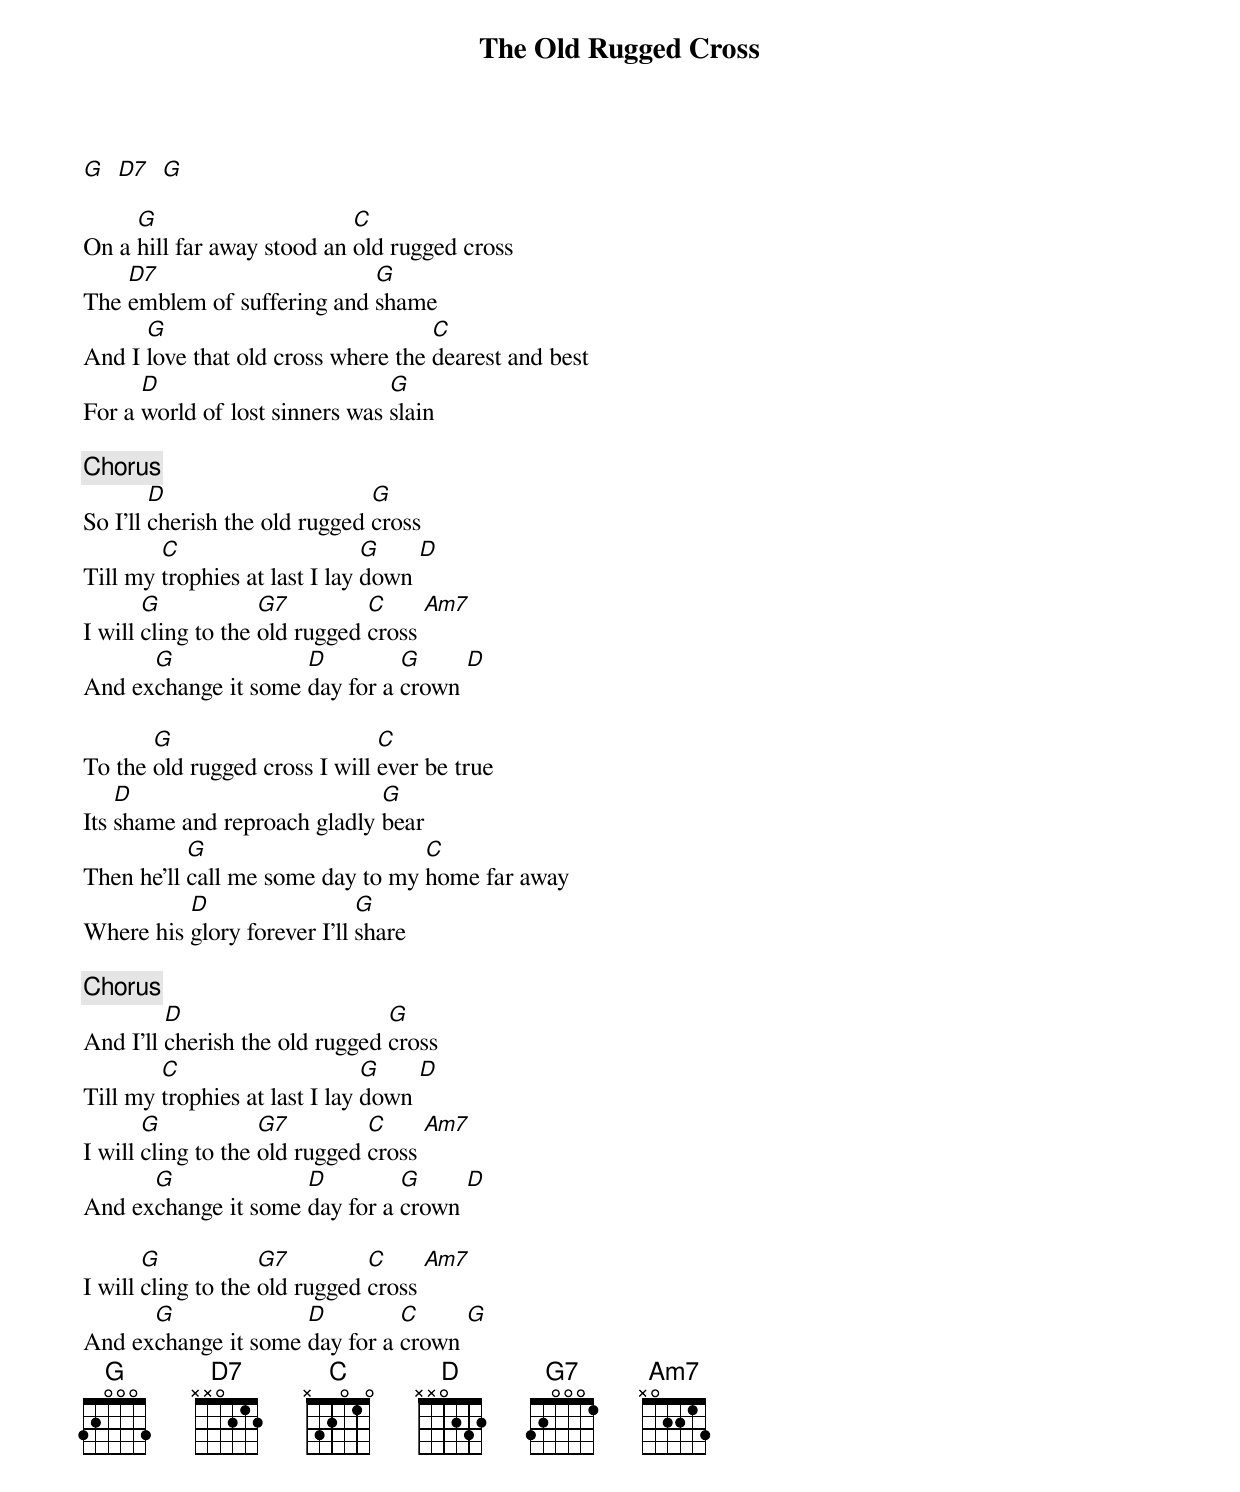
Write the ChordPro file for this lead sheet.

{Title: The Old Rugged Cross}

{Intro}
[G]  [D7]  [G]

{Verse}
On a [G]hill far away stood an [C]old rugged cross
The [D7]emblem of suffering and [G]shame
And I [G]love that old cross where the [C]dearest and best
For a [D]world of lost sinners was [G]slain

{Chorus}
So I'll [D]cherish the old rugged [G]cross
Till my [C]trophies at last I lay [G]down [D]
I will [G]cling to the [G7]old rugged [C]cross [Am7]
And ex[G]change it some [D]day for a [G]crown [D]

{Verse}
To the [G]old rugged cross I will [C]ever be true
Its [D]shame and reproach gladly [G]bear
Then he'll [G]call me some day to my [C]home far away
Where his [D]glory forever I'll [G]share

{Chorus}
And I'll [D]cherish the old rugged [G]cross
Till my [C]trophies at last I lay [G]down [D]
I will [G]cling to the [G7]old rugged [C]cross [Am7]
And ex[G]change it some [D]day for a [G]crown [D]

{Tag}
I will [G]cling to the [G7]old rugged [C]cross [Am7]
And ex[G]change it some [D]day for a [C]crown [G]
